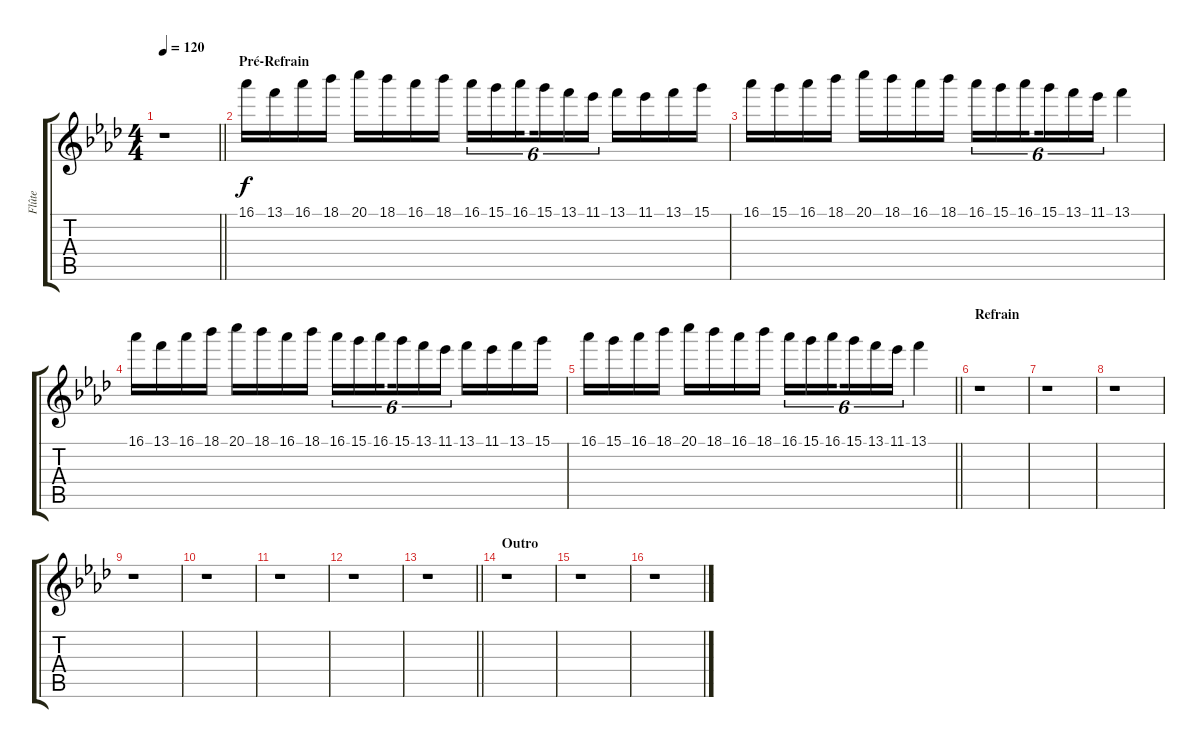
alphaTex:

\track ("Flûte" "Flûte") {instrument flute}
\staff {score tabs}
\tuning (E5 B4 G4 D4 A3 E3) {hide}
\ts (4 4)
\tempo 120
\clef g2
\barLineRight lightlight
\ks fminor
r.1{dy f} |
\section ("" "Pré-Refrain")
16.1.16 13.1.16 16.1.16 18.1.16 20.1.16 18.1.16 16.1.16 18.1.16 16.1.16{tu (6 4)} 15.1.16{tu (6 4)} 16.1.16{tu (6 4) beam splitsecondary} 15.1.16{tu (6 4)} 13.1.16{tu (6 4)} 11.1.16{tu (6 4)} 13.1.16 11.1.16 13.1.16 15.1.16 |
16.1.16 15.1.16 16.1.16 18.1.16 20.1.16 18.1.16 16.1.16 18.1.16 16.1.16{tu (6 4)} 15.1.16{tu (6 4)} 16.1.16{tu (6 4) beam splitsecondary} 15.1.16{tu (6 4)} 13.1.16{tu (6 4)} 11.1.16{tu (6 4)} 13.1.4 |
16.1.16 13.1.16 16.1.16 18.1.16 20.1.16 18.1.16 16.1.16 18.1.16 16.1.16{tu (6 4)} 15.1.16{tu (6 4)} 16.1.16{tu (6 4) beam splitsecondary} 15.1.16{tu (6 4)} 13.1.16{tu (6 4)} 11.1.16{tu (6 4)} 13.1.16 11.1.16 13.1.16 15.1.16 |
\barLineRight lightlight
16.1.16 15.1.16 16.1.16 18.1.16 20.1.16 18.1.16 16.1.16 18.1.16 16.1.16{tu (6 4)} 15.1.16{tu (6 4)} 16.1.16{tu (6 4) beam splitsecondary} 15.1.16{tu (6 4)} 13.1.16{tu (6 4)} 11.1.16{tu (6 4)} 13.1.4 |
\section ("" "Refrain")
r.1 |
r.1 |
r.1 |
r.1 |
r.1 |
r.1 |
r.1 |
\barLineRight lightlight
r.1 |
\section ("" "Outro")
r.1 |
r.1 |
r.1
